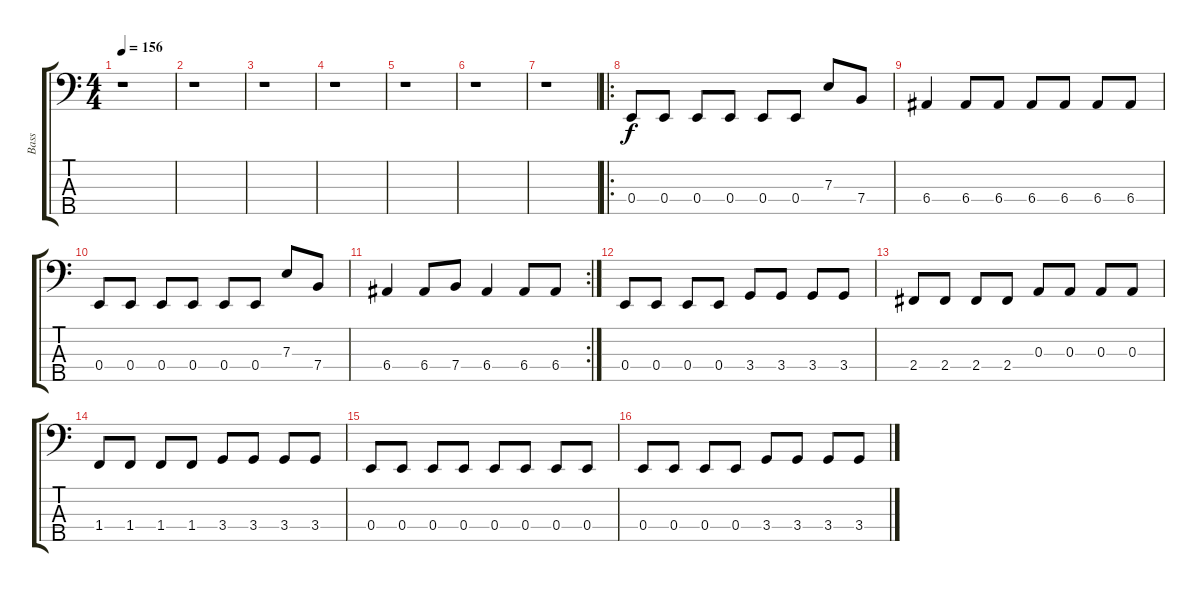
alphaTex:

\track ("Bass" "Bass") {instrument electricbassfinger}
\staff {score tabs}
\tuning (G2 D2 A1 E1 B0) {hide}
\ts (4 4)
\tempo 156
\clef f4
\ks c
r.1{dy f} |
r.1 |
r.1 |
r.1 |
r.1 |
r.1 |
r.1 |
\ro
0.4.8 0.4.8 0.4.8 0.4.8 0.4.8 0.4.8 7.3.8 7.4.8 |
6.4.4 6.4.8 6.4.8 6.4.8 6.4.8 6.4.8 6.4.8 |
0.4.8 0.4.8 0.4.8 0.4.8 0.4.8 0.4.8 7.3.8 7.4.8 |
\rc 2
6.4.4 6.4.8 7.4.8 6.4.4 6.4.8 6.4.8 |
0.4.8 0.4.8 0.4.8 0.4.8 3.4.8 3.4.8 3.4.8 3.4.8 |
2.4.8 2.4.8 2.4.8 2.4.8 0.3.8 0.3.8 0.3.8 0.3.8 |
1.4.8 1.4.8 1.4.8 1.4.8 3.4.8 3.4.8 3.4.8 3.4.8 |
0.4.8 0.4.8 0.4.8 0.4.8 0.4.8 0.4.8 0.4.8 0.4.8 |
0.4.8 0.4.8 0.4.8 0.4.8 3.4.8 3.4.8 3.4.8 3.4.8
